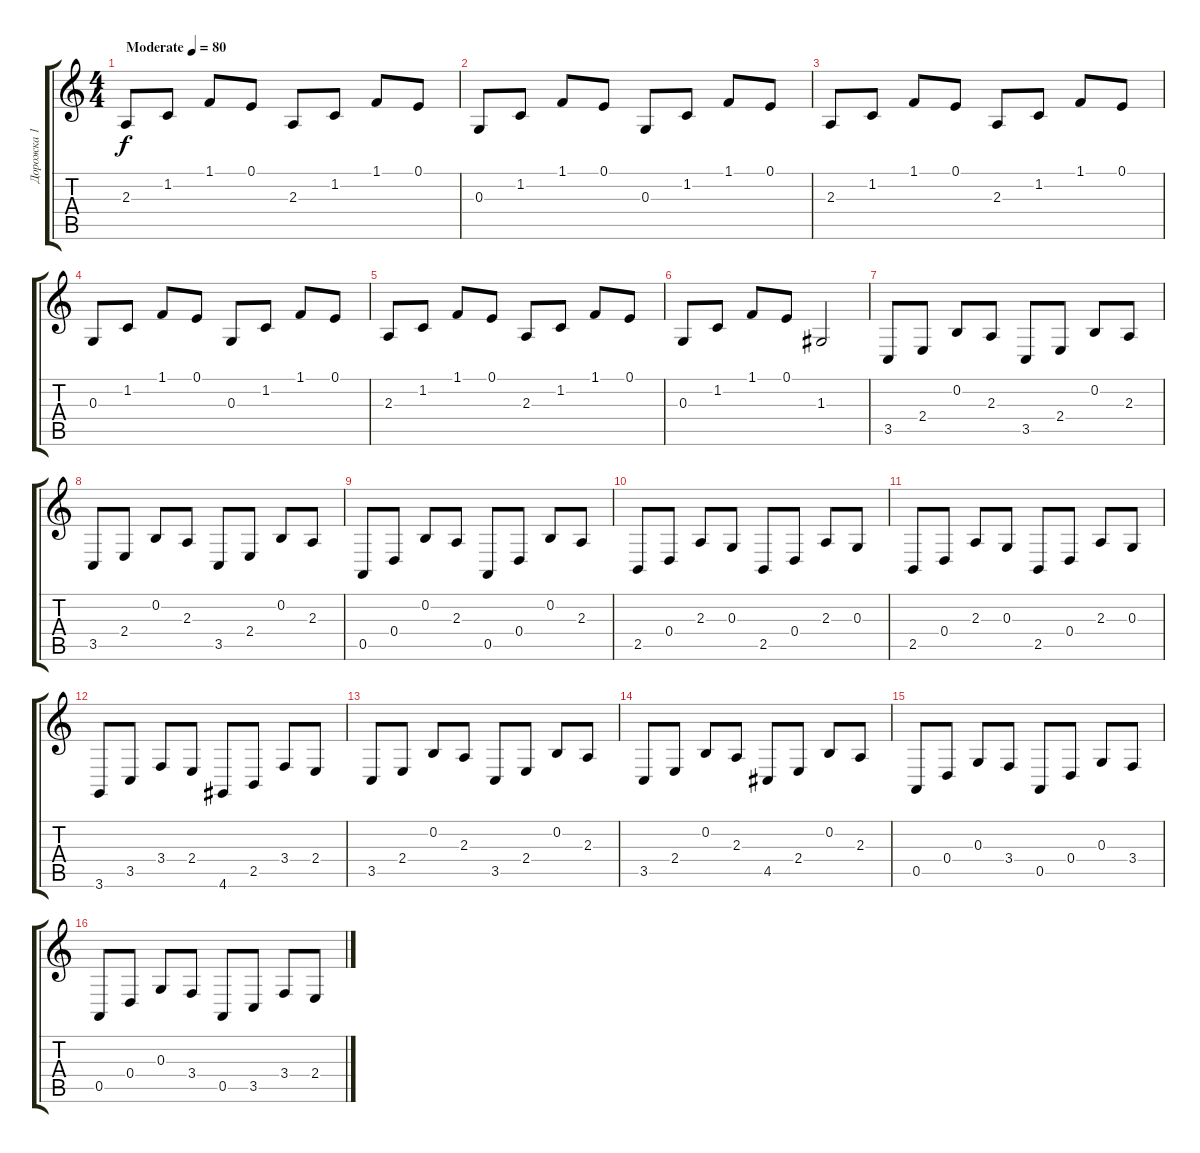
\track ("Дорожка 1" "Дорожка 1") {instrument brightacousticpiano}
\staff {score tabs}
\tuning (E4 B3 G3 D3 A2 E2) {hide}
\ts (4 4)
\tempo (80 "Moderate")
\clef g2
\ks c
2.3.8{dy f instrument brightacousticpiano} 1.2.8 1.1.8 0.1.8 2.3.8 1.2.8 1.1.8 0.1.8 |
0.3.8 1.2.8 1.1.8 0.1.8 0.3.8 1.2.8 1.1.8 0.1.8 |
2.3.8 1.2.8 1.1.8 0.1.8 2.3.8 1.2.8 1.1.8 0.1.8 |
0.3.8 1.2.8 1.1.8 0.1.8 0.3.8 1.2.8 1.1.8 0.1.8 |
2.3.8 1.2.8 1.1.8 0.1.8 2.3.8 1.2.8 1.1.8 0.1.8 |
0.3.8 1.2.8 1.1.8 0.1.8 1.3.2 |
3.5.8 2.4.8 0.2.8 2.3.8 3.5.8 2.4.8 0.2.8 2.3.8 |
3.5.8 2.4.8 0.2.8 2.3.8 3.5.8 2.4.8 0.2.8 2.3.8 |
0.5.8 0.4.8 0.2.8 2.3.8 0.5.8 0.4.8 0.2.8 2.3.8 |
2.5.8 0.4.8 2.3.8 0.3.8 2.5.8 0.4.8 2.3.8 0.3.8 |
2.5.8 0.4.8 2.3.8 0.3.8 2.5.8 0.4.8 2.3.8 0.3.8 |
3.6.8 3.5.8 3.4.8 2.4.8 4.6.8 2.5.8 3.4.8 2.4.8 |
3.5.8 2.4.8 0.2.8 2.3.8 3.5.8 2.4.8 0.2.8 2.3.8 |
3.5.8 2.4.8 0.2.8 2.3.8 4.5.8 2.4.8 0.2.8 2.3.8 |
0.5.8 0.4.8 0.3.8 3.4.8 0.5.8 0.4.8 0.3.8 3.4.8 |
0.5.8 0.4.8 0.3.8 3.4.8 0.5.8 3.5.8 3.4.8 2.4.8
